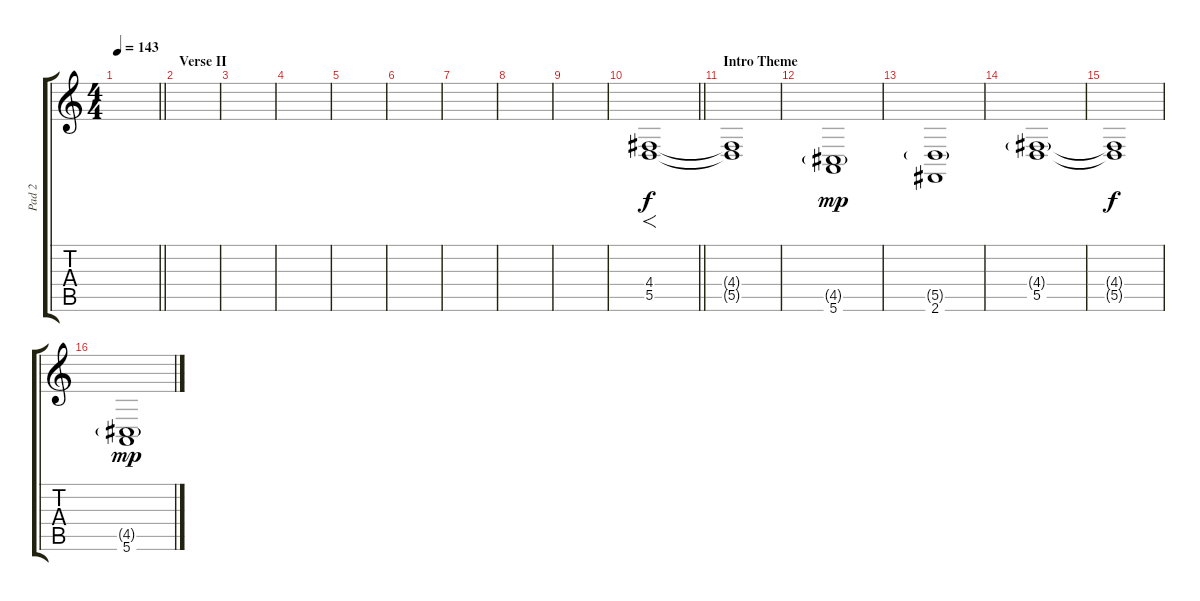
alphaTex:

\track ("Pad 2" "Pad 2") {instrument synthstrings1}
\staff {score tabs}
\tuning (E4 B3 G3 D3 A2 E2) {hide}
\ts (4 4)
\tempo 143
\clef g2
\barLineRight lightlight
\ks c
|
\section ("" "Verse II")
|
|
|
|
|
|
|
|
\barLineRight lightlight
(4.4 5.5).1{f} |
\section ("" "Intro Theme")
(4.4{t} 5.5{t}).1 |
(4.5{g} 5.6).1{dy mp} |
(5.5{g} 2.6).1 |
(4.4{g} 5.5).1 |
(4.4{t} 5.5{t}).1{dy f} |
(4.5{g} 5.6).1{dy mp}
